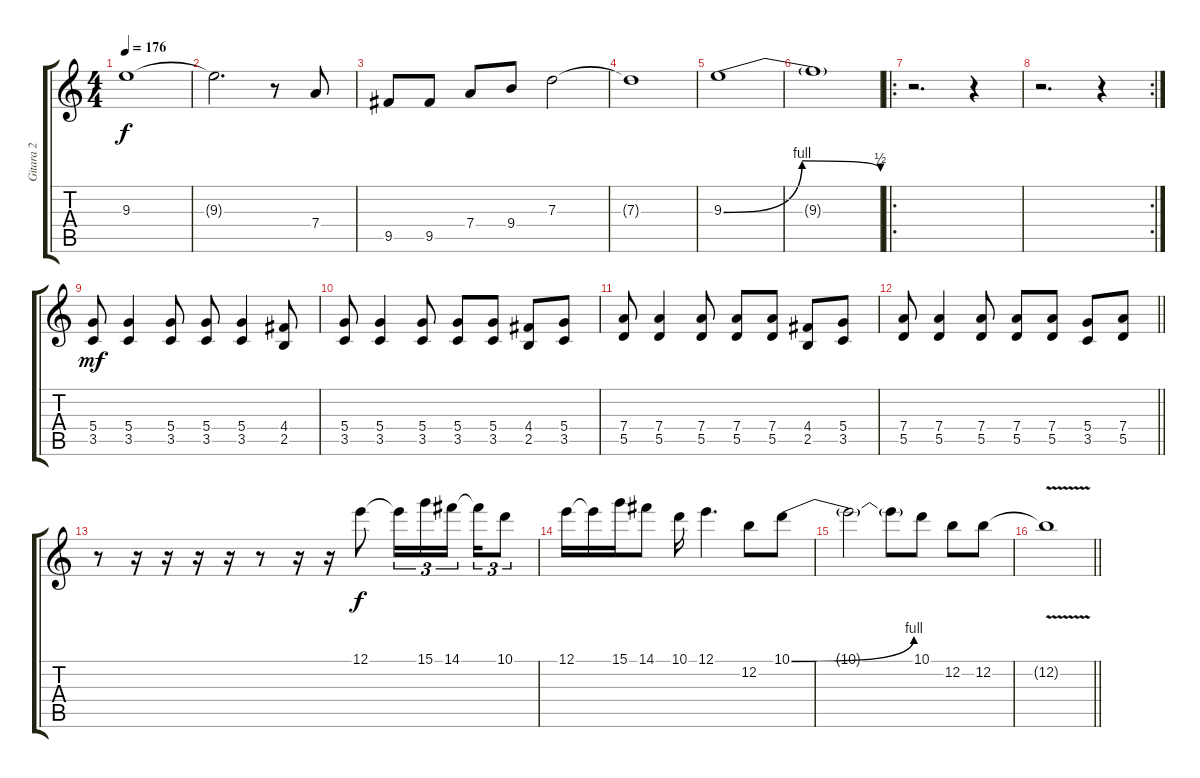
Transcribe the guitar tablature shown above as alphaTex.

\track ("Gitara 2" "Gitara 2") {instrument overdrivenguitar}
\staff {score tabs}
\tuning (E4 B3 G3 D3 A2 E2) {hide}
\ts (4 4)
\tempo 176
\clef g2
\ks c
9.3.1{dy f} |
9.3{t}.2{d} r.8 7.4.8 |
9.5.8 9.5.8 7.4.8 9.4.8 7.3.2 |
7.3{t}.1 |
9.3{be (bendrelease 0 0 15 4 30 4 60 2)}.1 |
9.3{t}.1 |
\ro
r.2{d} r.4 |
\rc 2
r.2{d} r.4 |
(5.4 3.5).8{dy mf} (5.4 3.5).4 (5.4 3.5).8 (5.4 3.5).8 (5.4 3.5).4 (4.4 2.5).8 |
(5.4 3.5).8 (5.4 3.5).4 (5.4 3.5).8 (5.4 3.5).8 (5.4 3.5).8 (4.4 2.5).8 (5.4 3.5).8 |
(7.4 5.5).8 (7.4 5.5).4 (7.4 5.5).8 (7.4 5.5).8 (7.4 5.5).8 (4.4 2.5).8 (5.4 3.5).8 |
\barLineRight lightlight
(7.4 5.5).8 (7.4 5.5).4 (7.4 5.5).8 (7.4 5.5).8 (7.4 5.5).8 (5.4 3.5).8 (7.4 5.5).8 |
r.8 r.16 r.16 r.16 r.16 r.8 r.16 r.16 12.1.8{dy f} 12.1{t}.16{tu (3 2)} 15.1.16{tu (3 2)} 14.1.16{tu (3 2) beam splitsecondary} 14.1{t}.16{tu (3 2)} 10.1.8{tu (3 2)} |
12.1.16 12.1{t}.16 15.1.16 14.1.8 10.1.16 12.1.4{d} 12.2.8 10.1{be (bend 0 0 60 4)}.8 |
10.1{t}.2 10.1{t}.8 10.1.8 12.2.8 12.2.8 |
\barLineRight lightlight
12.2{v t}.1
